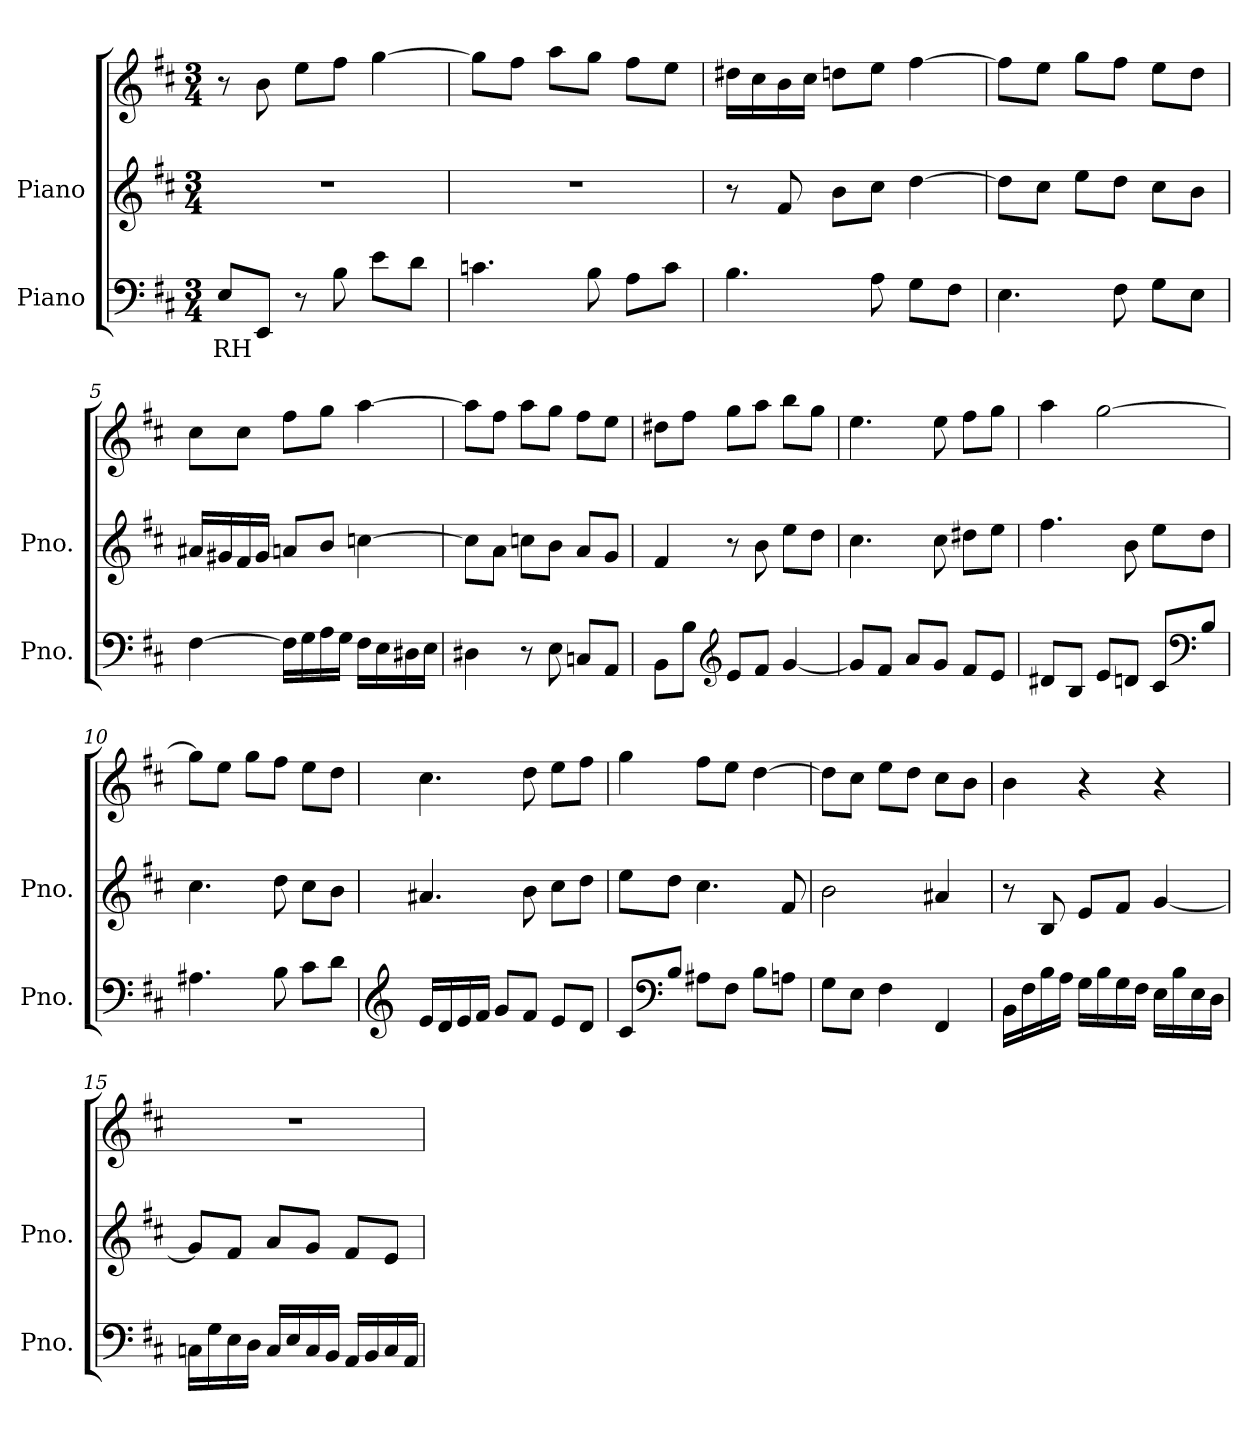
**kern	**text	**kern	**kern
*part2	*part2	*part1	*part1
*staff3	*staff3	*staff2	*staff1
*I"Piano	*	*I"Piano	*
*I'Pno.	*	*I'Pno.	*
*clefF4	*	*clefG2	*clefG2
*k[f#c#]	*	*k[f#c#]	*k[f#c#]
*M3/4	*	*M3/4	*M3/4
*MM94	*	*MM94	*MM94
=1	=1	=1	=1
!	!LO:LY:b	!	!
8E/L	RH	2.r	8r
8EE/J	.	.	8b\
8r	.	.	8ee\L
8B\	.	.	8ff#\J
8e\L	.	.	[4gg\
8d\J	.	.	.
=2	=2	=2	=2
4.cn\	.	2.r	8gg\L]
.	.	.	8ff#\J
.	.	.	8aa\L
8B\	.	.	8gg\J
8A\L	.	.	8ff#\L
8c\J	.	.	8ee\J
=3	=3	=3	=3
4.B\	.	8r	16dd#X\LL
.	.	.	16cc#\
.	.	8f#/	16b\
.	.	.	16cc#\JJ
.	.	8b\L	8ddn\L
8A\	.	8cc#\J	8ee\J
8G\L	.	[4dd\	[4ff#\
8F#\J	.	.	.
=4	=4	=4	=4
4.E\	.	8dd\L]	8ff#\L]
.	.	8cc#\J	8ee\J
.	.	8ee\L	8gg\L
8F#\	.	8dd\J	8ff#\J
8G\L	.	8cc#\L	8ee\L
8E\J	.	8b\J	8dd\J
!!LO:LB:g=z
=5	=5	=5	=5
[4F#\	.	16a#X/LL	8cc#\L
.	.	16g#X/	.
.	.	16f#/	8cc#\J
.	.	16g#/JJ	.
16F#\LL]	.	8an/L	8ff#\L
16G\	.	.	.
16A\	.	8b/J	8gg\J
16G\JJ	.	.	.
16F#\LL	.	[4ccn\	[4aa\
16E\	.	.	.
16D#X\	.	.	.
16E\JJ	.	.	.
=6	=6	=6	=6
4D#X\	.	8cc\L]	8aa\L]
.	.	8a\J	8ff#\J
8r	.	8ccn\L	8aa\L
8E\	.	8b\J	8gg\J
8Cn/L	.	8a/L	8ff#\L
8AA/J	.	8g/J	8ee\J
=7	=7	=7	=7
8BB\L	.	4f#/	8dd#X\L
8B\J	.	.	8ff#\J
*clefG2	*	*	*
8e/L	.	8r	8gg\L
8f#/J	.	8b\	8aa\J
[4g/	.	8ee\L	8bb\L
.	.	8dd\J	8gg\J
=8	=8	=8	=8
8g/L]	.	4.cc#\	4.ee\
8f#/J	.	.	.
8a/L	.	.	.
8g/J	.	8cc#\	8ee\
8f#/L	.	8dd#X\L	8ff#\L
8e/J	.	8ee\J	8gg\J
!!LO:LB:g=z
=9	=9	=9	=9
8d#X/L	.	4.ff#\	4aa\
8B/J	.	.	.
8e/L	.	.	[2gg\
8dn/J	.	8b\	.
8c#/L	.	8ee\L	.
*clefF4	*	*	*
8B/J	.	8dd\J	.
=10	=10	=10	=10
4.A#X\	.	4.cc#\	8gg\L]
.	.	.	8ee\J
.	.	.	8gg\L
8B\	.	8dd\	8ff#\J
8c#\L	.	8cc#\L	8ee\L
8d\J	.	8b\J	8dd\J
=11	=11	=11	=11
*clefG2	*	*	*
16e/LL	.	4.a#X/	4.cc#\
16d/	.	.	.
16e/	.	.	.
16f#/JJ	.	.	.
8g/L	.	.	.
8f#/J	.	8b\	8dd\
8e/L	.	8cc#\L	8ee\L
8d/J	.	8dd\J	8ff#\J
=12	=12	=12	=12
8c#/L	.	8ee\L	4gg\
*clefF4	*	*	*
8B/J	.	8dd\J	.
8A#X\L	.	4.cc#\	8ff#\L
8F#\J	.	.	8ee\J
8B\L	.	.	[4dd\
8An\J	.	8f#/	.
!!LO:LB:g=z
=13	=13	=13	=13
8G\L	.	2b\	8dd\L]
8E\J	.	.	8cc#\J
4F#\	.	.	8ee\L
.	.	.	8dd\J
4FF#/	.	4a#X/	8cc#\L
.	.	.	8b\J
=14	=14	=14	=14
16BB\LL	.	8r	4b\
16F#\	.	.	.
16B\	.	8B/	.
16A\JJ	.	.	.
16G\LL	.	8e/L	4r
16B\	.	.	.
16G\	.	8f#/J	.
16F#\JJ	.	.	.
16E\LL	.	[4g/	4r
16B\	.	.	.
16E\	.	.	.
16D\JJ	.	.	.
=15	=15	=15	=15
16Cn\LL	.	8g/L]	2.r
16G\	.	.	.
16E\	.	8f#/J	.
16D\JJ	.	.	.
16C/LL	.	8a/L	.
16E/	.	.	.
16C/	.	8g/J	.
16BB/JJ	.	.	.
16AA/LL	.	8f#/L	.
16BB/	.	.	.
16C/	.	8e/J	.
16AA/JJ	.	.	.
=	=	=	=
*-	*-	*-	*-
